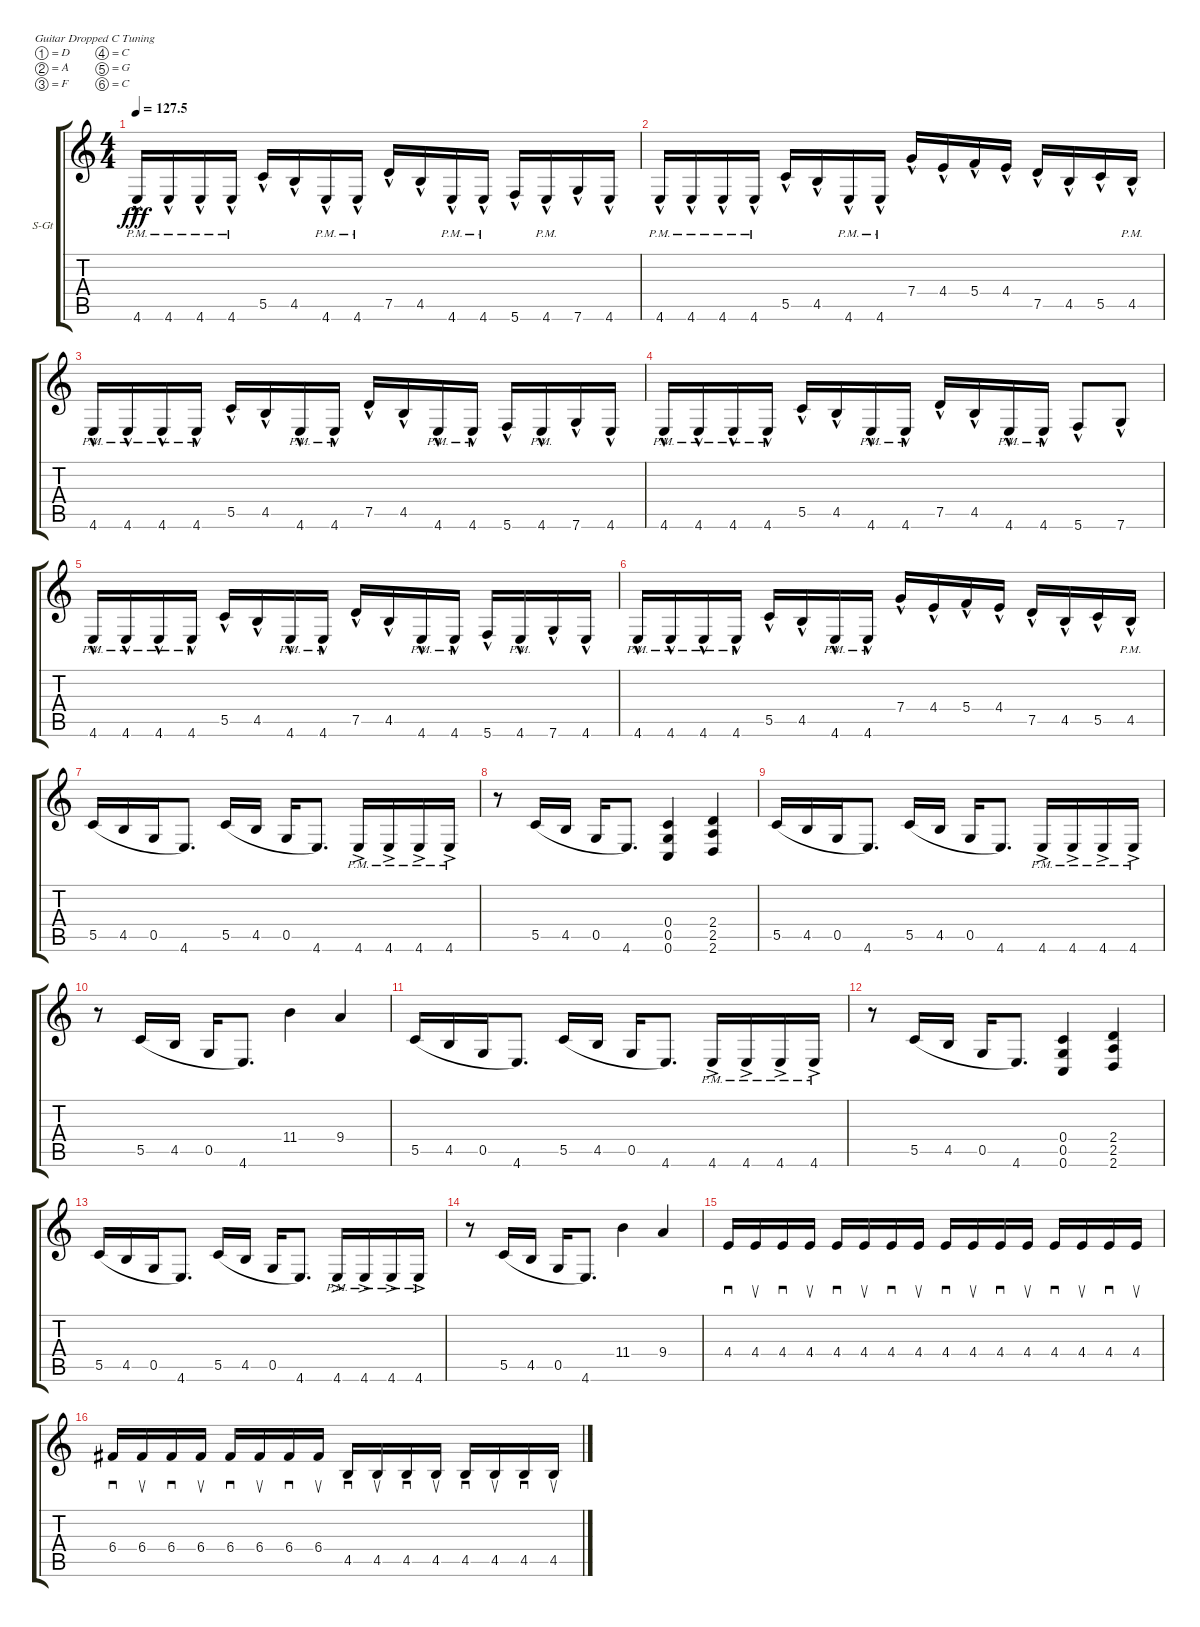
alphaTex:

\defaultSystemsLayout 4
\bracketExtendMode groupsimilarinstruments
\firstSystemTrackNameOrientation horizontal
\otherSystemsTrackNameOrientation horizontal
\track ("Steel Guitar" "S-Gt") {instrument acousticguitarsteel}
\staff {score tabs}
\tuning (D4 A3 F3 C3 G2 C2)
\ts (4 4)
\tempo
127.5
\accidentals auto
\clef g2
\ottava regular
\simile none
\ks c
4.6{hac pm}.16{dy fff} 4.6{hac pm}.16 4.6{hac pm}.16 4.6{hac pm}.16 5.5{hac}.16 4.5{hac}.16 4.6{hac pm}.16 4.6{hac pm}.16 7.5{hac}.16 4.5{hac}.16 4.6{hac pm}.16 4.6{hac pm}.16 5.6{hac}.16 4.6{hac pm}.16 7.6{hac}.16 4.6{hac}.16 |
4.6{hac pm}.16 4.6{hac pm}.16 4.6{hac pm}.16 4.6{hac pm}.16 5.5{hac}.16 4.5{hac}.16 4.6{hac pm}.16 4.6{hac pm}.16 7.4{hac}.16 4.4{hac}.16 5.4{hac}.16 4.4{hac}.16 7.5{hac}.16 4.5{hac}.16 5.5{hac}.16 4.5{hac pm}.16 |
4.6{hac pm}.16 4.6{hac pm}.16 4.6{hac pm}.16 4.6{hac pm}.16 5.5{hac}.16 4.5{hac}.16 4.6{hac pm}.16 4.6{hac pm}.16 7.5{hac}.16 4.5{hac}.16 4.6{hac pm}.16 4.6{hac pm}.16 5.6{hac}.16 4.6{hac pm}.16 7.6{hac}.16 4.6{hac}.16 |
4.6{hac pm}.16 4.6{hac pm}.16 4.6{hac pm}.16 4.6{hac pm}.16 5.5{hac}.16 4.5{hac}.16 4.6{hac pm}.16 4.6{hac pm}.16 7.5{hac}.16 4.5{hac}.16 4.6{hac pm}.16 4.6{hac pm}.16 5.6{hac}.8 7.6{hac}.8 |
4.6{hac pm}.16 4.6{hac pm}.16 4.6{hac pm}.16 4.6{hac pm}.16 5.5{hac}.16 4.5{hac}.16 4.6{hac pm}.16 4.6{hac pm}.16 7.5{hac}.16 4.5{hac}.16 4.6{hac pm}.16 4.6{hac pm}.16 5.6{hac}.16 4.6{hac pm}.16 7.6{hac}.16 4.6{hac}.16 |
4.6{hac pm}.16 4.6{hac pm}.16 4.6{hac pm}.16 4.6{hac pm}.16 5.5{hac}.16 4.5{hac}.16 4.6{hac pm}.16 4.6{hac pm}.16 7.4{hac}.16 4.4{hac}.16 5.4{hac}.16 4.4{hac}.16 7.5{hac}.16 4.5{hac}.16 5.5{hac}.16 4.5{hac pm}.16 |
5.5.16{legatoorigin} 4.5.16{legatoorigin} 0.5.16{legatoorigin} 4.6.8{d} 5.5.16{legatoorigin} 4.5.16{legatoorigin} 0.5.16{legatoorigin} 4.6.8{d} 4.6{ac pm}.16 4.6{ac pm}.16 4.6{ac pm}.16 4.6{ac pm}.16 |
r.8 5.5.16{legatoorigin} 4.5.16{legatoorigin} 0.5.16{legatoorigin} 4.6.8{d} (0.6 0.5 0.4).4 (2.6 2.5 2.4).4 |
5.5.16{legatoorigin} 4.5.16{legatoorigin} 0.5.16{legatoorigin} 4.6.8{d} 5.5.16{legatoorigin} 4.5.16{legatoorigin} 0.5.16{legatoorigin} 4.6.8{d} 4.6{ac pm}.16 4.6{ac pm}.16 4.6{ac pm}.16 4.6{ac pm}.16 |
r.8 5.5.16{legatoorigin} 4.5.16{legatoorigin} 0.5.16{legatoorigin} 4.6.8{d} 11.4.4 9.4.4 |
5.5.16{legatoorigin} 4.5.16{legatoorigin} 0.5.16{legatoorigin} 4.6.8{d} 5.5.16{legatoorigin} 4.5.16{legatoorigin} 0.5.16{legatoorigin} 4.6.8{d} 4.6{ac pm}.16 4.6{ac pm}.16 4.6{ac pm}.16 4.6{ac pm}.16 |
r.8 5.5.16{legatoorigin} 4.5.16{legatoorigin} 0.5.16{legatoorigin} 4.6.8{d} (0.6 0.5 0.4).4 (2.6 2.5 2.4).4 |
5.5.16{legatoorigin} 4.5.16{legatoorigin} 0.5.16{legatoorigin} 4.6.8{d} 5.5.16{legatoorigin} 4.5.16{legatoorigin} 0.5.16{legatoorigin} 4.6.8{d} 4.6{ac pm}.16 4.6{ac pm}.16 4.6{ac pm}.16 4.6{ac pm}.16 |
r.8 5.5.16{legatoorigin} 4.5.16{legatoorigin} 0.5.16{legatoorigin} 4.6.8{d} 11.4.4 9.4.4 |
4.4.16{sd} 4.4.16{su} 4.4.16{sd} 4.4.16{su} 4.4.16{sd} 4.4.16{su} 4.4.16{sd} 4.4.16{su} 4.4.16{sd} 4.4.16{su} 4.4.16{sd} 4.4.16{su} 4.4.16{sd} 4.4.16{su} 4.4.16{sd} 4.4.16{su} |
6.4.16{sd} 6.4.16{su} 6.4.16{sd} 6.4.16{su} 6.4.16{sd} 6.4.16{su} 6.4.16{sd} 6.4.16{su} 4.5.16{sd} 4.5.16{su} 4.5.16{sd} 4.5.16{su} 4.5.16{sd} 4.5.16{su} 4.5.16{sd} 4.5.16{su}
